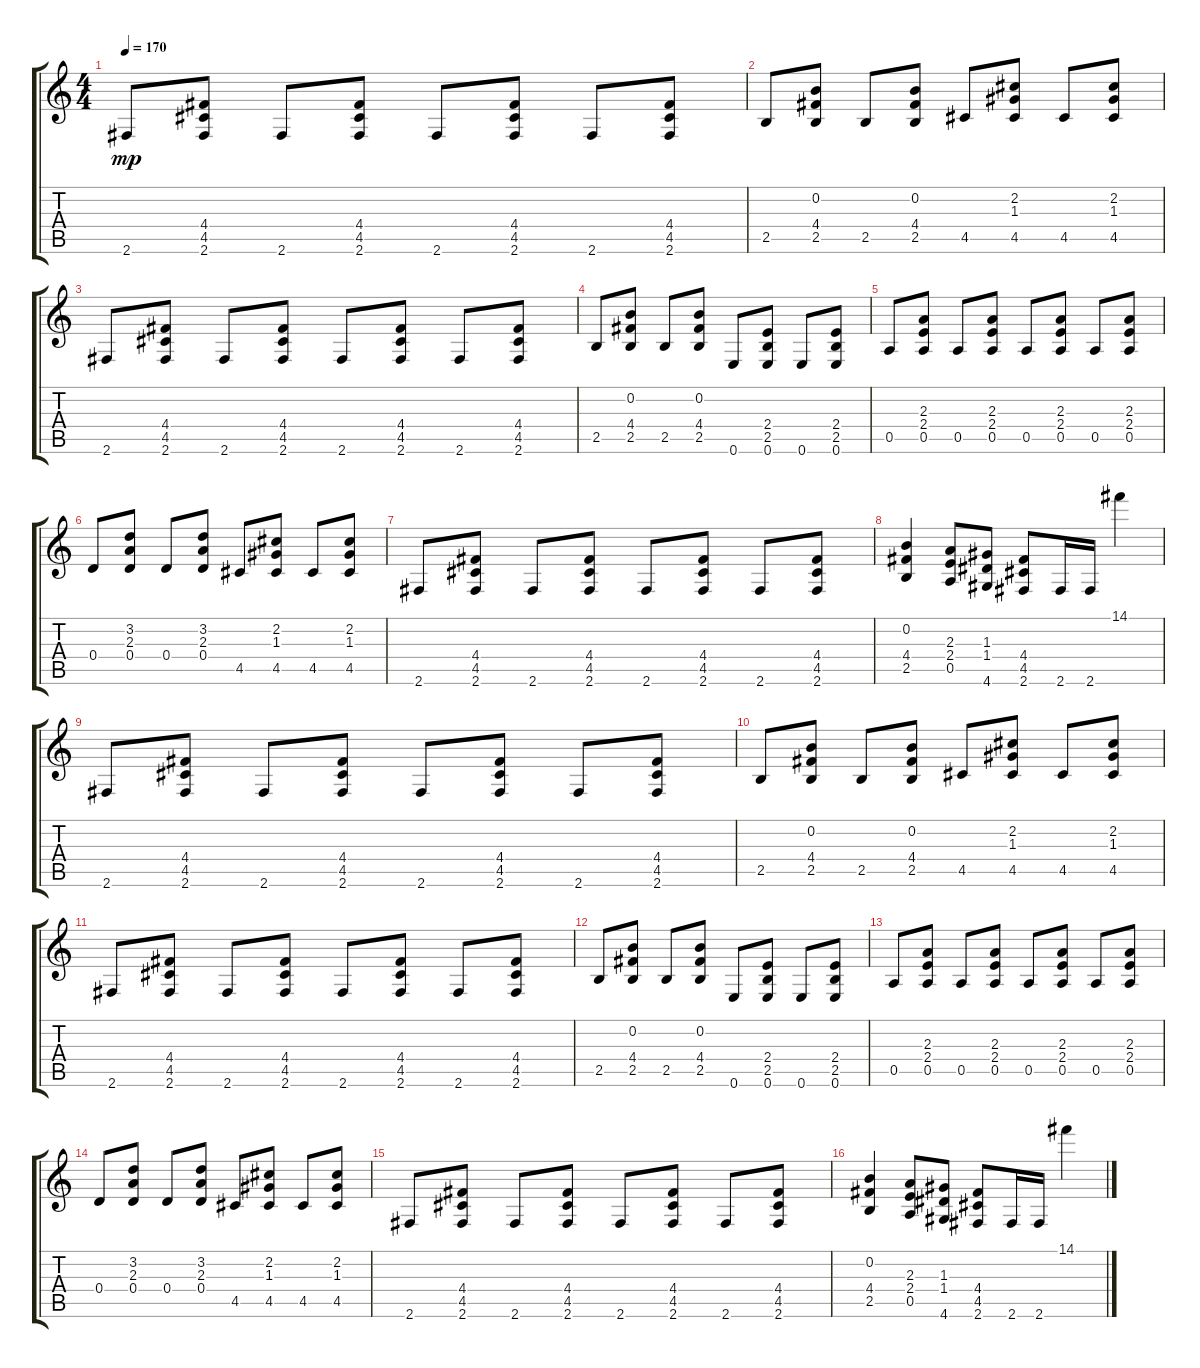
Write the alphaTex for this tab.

\track "" {instrument distortionguitar}
\staff {score tabs}
\tuning (E4 B3 G3 D3 A2 E2) {hide}
\ts (4 4)
\tempo 170
\clef g2
\ks c
2.6.8{dy mp} (4.4 4.5 2.6).8 2.6.8 (4.4 4.5 2.6).8 2.6.8 (4.4 4.5 2.6).8 2.6.8 (4.4 4.5 2.6).8 |
2.5.8 (0.2 4.4 2.5).8 2.5.8 (0.2 4.4 2.5).8 4.5.8 (2.2 1.3 4.5).8 4.5.8 (2.2 1.3 4.5).8 |
2.6.8 (4.4 4.5 2.6).8 2.6.8 (4.4 4.5 2.6).8 2.6.8 (4.4 4.5 2.6).8 2.6.8 (4.4 4.5 2.6).8 |
2.5.8 (0.2 4.4 2.5).8 2.5.8 (0.2 4.4 2.5).8 0.6.8 (2.4 2.5 0.6).8 0.6.8 (2.4 2.5 0.6).8 |
0.5.8 (2.3 2.4 0.5).8 0.5.8 (2.3 2.4 0.5).8 0.5.8 (2.3 2.4 0.5).8 0.5.8 (2.3 2.4 0.5).8 |
0.4.8 (3.2 2.3 0.4).8 0.4.8 (3.2 2.3 0.4).8 4.5.8 (2.2 1.3 4.5).8 4.5.8 (2.2 1.3 4.5).8 |
2.6.8 (4.4 4.5 2.6).8 2.6.8 (4.4 4.5 2.6).8 2.6.8 (4.4 4.5 2.6).8 2.6.8 (4.4 4.5 2.6).8 |
(0.2 4.4 2.5).4 (2.3 2.4 0.5).8 (1.3 1.4 4.6).8 (4.4 4.5 2.6).8 2.6.16 2.6.16 14.1.4 |
2.6.8 (4.4 4.5 2.6).8 2.6.8 (4.4 4.5 2.6).8 2.6.8 (4.4 4.5 2.6).8 2.6.8 (4.4 4.5 2.6).8 |
2.5.8 (0.2 4.4 2.5).8 2.5.8 (0.2 4.4 2.5).8 4.5.8 (2.2 1.3 4.5).8 4.5.8 (2.2 1.3 4.5).8 |
2.6.8 (4.4 4.5 2.6).8 2.6.8 (4.4 4.5 2.6).8 2.6.8 (4.4 4.5 2.6).8 2.6.8 (4.4 4.5 2.6).8 |
2.5.8 (0.2 4.4 2.5).8 2.5.8 (0.2 4.4 2.5).8 0.6.8 (2.4 2.5 0.6).8 0.6.8 (2.4 2.5 0.6).8 |
0.5.8 (2.3 2.4 0.5).8 0.5.8 (2.3 2.4 0.5).8 0.5.8 (2.3 2.4 0.5).8 0.5.8 (2.3 2.4 0.5).8 |
0.4.8 (3.2 2.3 0.4).8 0.4.8 (3.2 2.3 0.4).8 4.5.8 (2.2 1.3 4.5).8 4.5.8 (2.2 1.3 4.5).8 |
2.6.8 (4.4 4.5 2.6).8 2.6.8 (4.4 4.5 2.6).8 2.6.8 (4.4 4.5 2.6).8 2.6.8 (4.4 4.5 2.6).8 |
(0.2 4.4 2.5).4 (2.3 2.4 0.5).8 (1.3 1.4 4.6).8 (4.4 4.5 2.6).8 2.6.16 2.6.16 14.1.4
